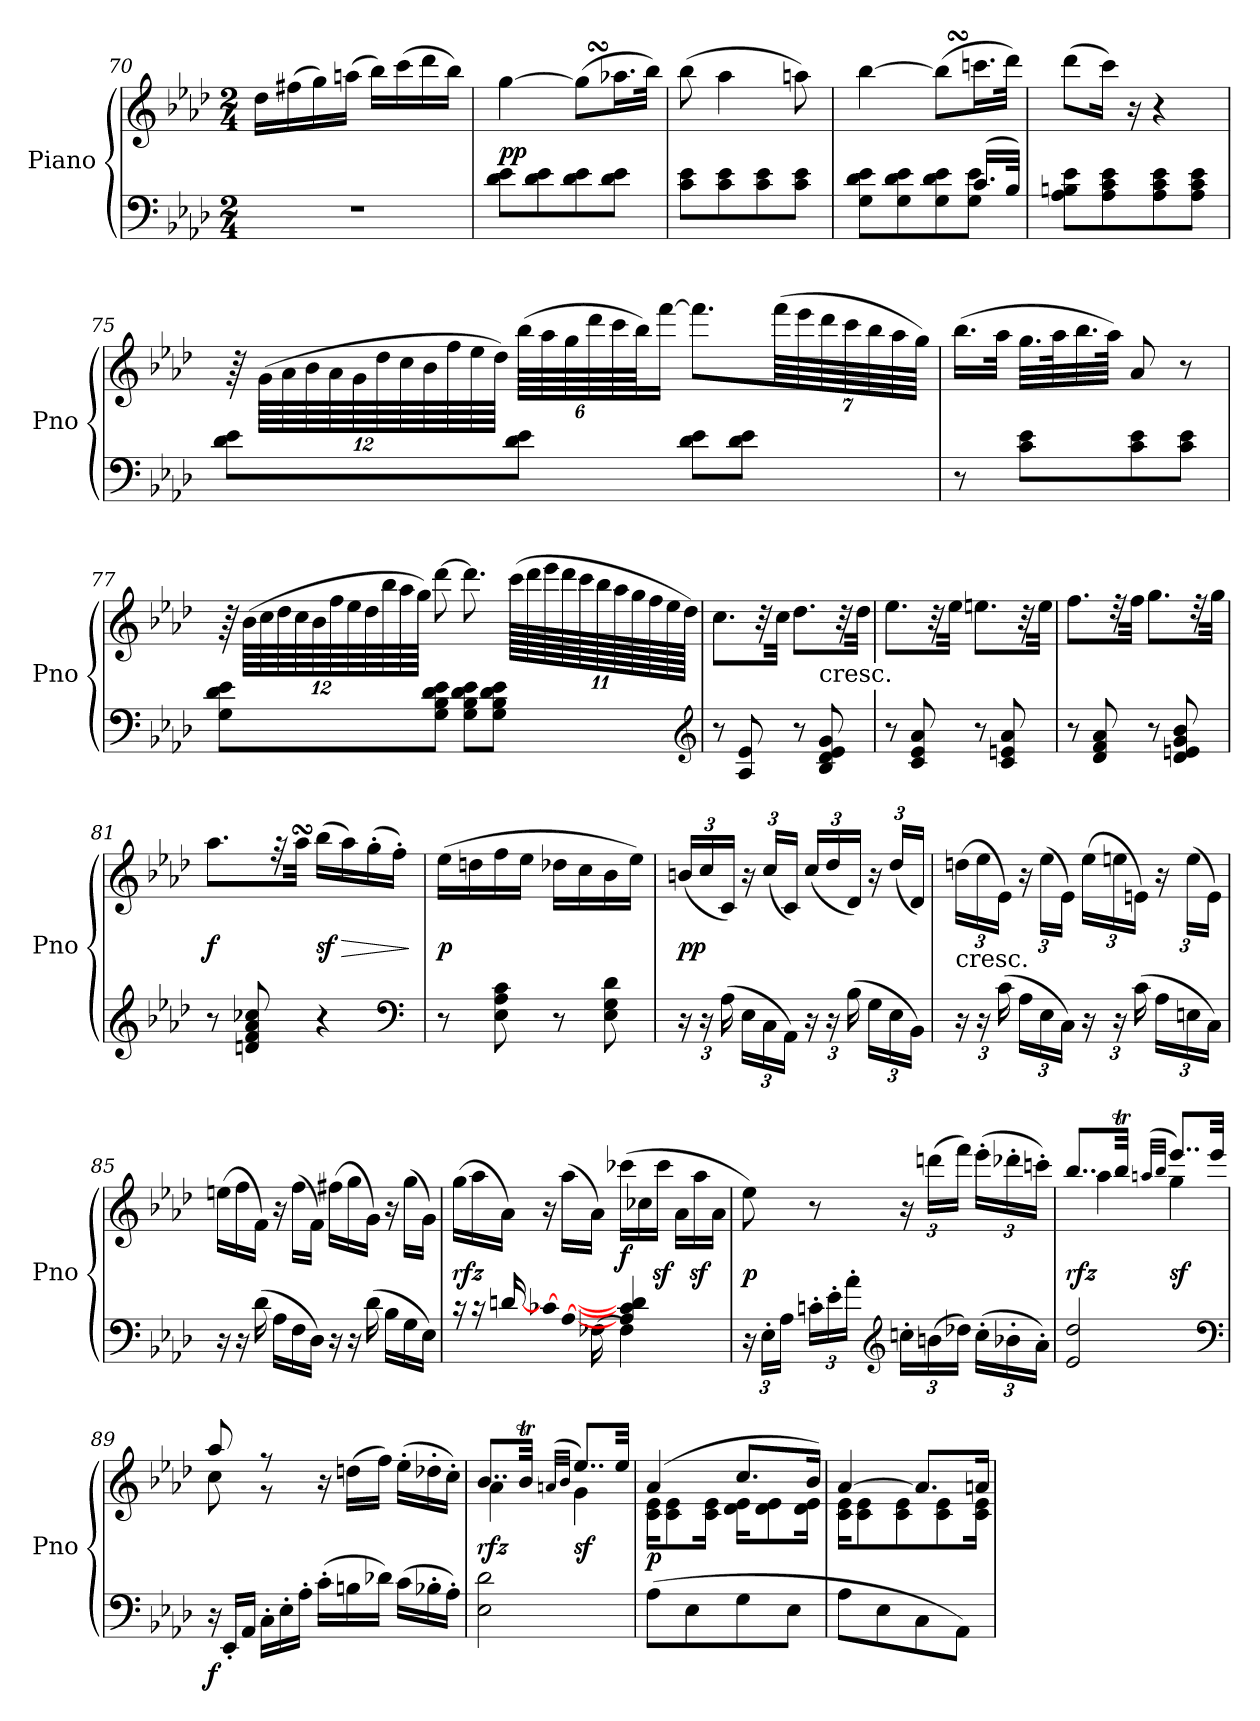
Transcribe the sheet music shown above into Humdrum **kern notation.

**kern	**kern	**dynam
*part1	*part1	*part1
*staff2	*staff1	*staff1/2
*I"Piano	*	*
*I'Pno	*	*
*clefF4	*clefG2	*
*k[b-e-a-d-]	*k[b-e-a-d-]	*
*A-:	*A-:	*
*M2/4	*M2/4	*
=70	=70	=70
2r	16dd-LL	.
.	(16ff#X	.
.	16gg)	.
.	(16aanJJ	.
.	16bb-LL)	.
.	(16ccc	.
.	16ddd-	.
.	16bb-JJ)	.
=71	=71	=71
8d- 8e-L	[4gg	pp
8d- 8e-	.	.
8d- 8e-	(8ggSsSL]	.
8d- 8e-J	16.aa-XL	.
.	32bb-JJk)	.
=72	=72	=72
8c 8e-L	(8bb-	.
8c 8e-	4aa-	.
8c 8e-	.	.
8c 8e-J	8aan)	.
=73	=73	=73
*^	*	*
4.ryy	8G 8d- 8e-L	[4bb-	.
.	8G 8d- 8e-	.	.
.	8G 8d- 8e-	(8bb-SSSL]	.
(16.cLL	8G 8e-J	16.cccnL	.
32B-JJk)	.	32ddd-JJk)	.
*v	*v	*	*
=74	=74	=74
8A- 8Bn 8e-L	(8ddd-L	.
8A- 8c 8e-	16cccJk)	.
.	16r	.
8A- 8c 8e-	4r	.
8A- 8c 8e-J	.	.
=75	=75	=75
*	*Xbrackettup	*
8d- 8e-L	96r	.
.	(96gLLLL	.
.	96a-	.
.	96b-	.
.	96a-	.
.	96g	.
.	96dd-	.
.	96cc	.
.	96b-	.
.	96ff	.
.	96ee-	.
.	96dd-JJJJ)	.
8d- 8e-J	(96bb-LLLL	.
.	96aa-	.
.	96gg	.
.	96ddd-	.
.	96ccc	.
.	96bb-JJ)	.
.	[16fffJJ	.
8d- 8e-L	8.fffL]	.
8d- 8e-J	.	.
.	(112fffLLL	.
.	112eee-	.
.	112ddd-	.
.	112ccc	.
.	112bb-	.
.	112aa-	.
.	112ggJJJJ)	.
=76	=76	=76
8r	(16.bb-LL	.
.	32aa-JJk	.
8c 8e-L	32.ggLLL	.
.	64aa-K	.
.	32.bb-	.
.	64aa-JJJk)	.
8c 8e-	8a-	.
8c 8e-J	8r	.
=77	=77	=77
8G 8d- 8e-L	96r	.
.	(96b-LLLL	.
.	96cc	.
.	96dd-	.
.	96cc	.
.	96b-	.
.	96ff	.
.	96ee-	.
.	96dd-	.
.	96bb-	.
.	96aa-	.
.	96ggJJJJ)	.
8G 8B- 8d- 8e-J	[8ddd-	.
8G 8B- 8d- 8e-L	8.ddd-]	.
8G 8B- 8d- 8e-J	.	.
.	(176cccLLLLL	.
.	176ddd-	.
.	176eee-	.
.	176ddd-	.
.	176ccc	.
.	176bb-	.
.	176aa-	.
.	176gg	.
.	176ff	.
.	176ee-	.
.	176dd-JJJJJ)	.
*clefG2	*	*
=78	=78	=78
*	*^	*
8r	8.ccL	4.ryy	.
8A- 8e-	.	.	.
.	32r	.	.
.	32ccJkk	.	.
8r	8.dd-L	.	.
!	!	!LO:TX:c:t=cresc.	!
8B- 8d- 8e- 8g	.	8ryy	.
.	32r	.	.
.	32dd-Jkk	.	.
*	*v	*v	*
=79	=79	=79
8r	8.ee-L	.
8c 8e- 8a-	.	.
.	32r	.
.	32ee-Jkk	.
8r	8.eenL	.
8c 8en 8a-	.	.
.	32r	.
.	32eeJkk	.
=80	=80	=80
8r	8.ffL	.
8d- 8f 8a-	.	.
.	32rdd	.
.	32ffJkk	.
8r	8.ggL	.
8d- 8en 8g 8b-	.	.
.	32rdd	.
.	32ggJkk	.
=81	=81	=81
8r	8.aa-L	f
8dn 8f 8a- 8cc-X	.	.
.	32rff	.
.	32aa-sSSsJkk	.
4r	(16bb-LL	sf
.	16aa-)	>
.	(16gg'	.
.	16ff'JJ)	.
*clefF4	*	*
.	.	]
=82	=82	=82
8r	(16ee-LL	p
.	16ddn	.
8E- 8A- 8c	16ff	.
.	16ee-JJ	.
8r	16dd-XLL	.
.	16cc	.
8E- 8G 8d-	16b-	.
.	16ee-JJ)	.
=83	=83	=83
*Xbrackettup	*	*
24r	(24bnLL	pp
24r	24cc	.
(24A-	24cJJ)	.
24E-\LL	24r	.
24C\	(24ccLL	.
24AA-\JJ)	24cJJ)	.
24r	(24ccLL	.
24r	24dd-	.
(24B-	24d-JJ)	.
24GLL	24r	.
24E-	(24dd-LL	.
24BB-JJ)	24d-JJ)	.
=84	=84	=84
!	!LO:TX:c:t=cresc.	!
24r	(24ddn\LL	.
24r	24ee-\	.
(24c	24e-\JJ)	.
24A-LL	24r	.
24E-	(24ee-\LL	.
24CJJ)	24e-\JJ)	.
24r	(24ee-\LL	.
24r	24een\	.
(24c	24en\JJ)	.
24A-LL	24r	.
24En	(24ee\LL	.
24CJJ)	24e\JJ)	.
=85	=85	=85
*Xtuplet	*Xtuplet	*
24r	(24eenLL	.
24r	24ff	.
(24d-	24fJJ)	.
24A-LL	24r	.
24F	(24ffLL	.
24D-JJ)	24fJJ)	.
24r	(24ff#XLL	.
24r	24gg	.
(24d-	24gJJ)	.
24B-LL	24r	.
24G	(24ggLL	.
24E-JJ)	24gJJ)	.
=86	=86	=86
*^	*	*
24rc	4ryy	(24ggLL	rfz
24rc	.	24aa-	.
[24dn/	.	24a-JJ)	.
!LO:N:vis=16	!	!	!
[24c-X	.	24r	.
!LO:N:vis=8	!	!	!
[24A-	.	(24aa-LL	.
[24F-X	.	24a-JJ)	.
4A-] 4c-] 4d]	4F-]	(24ccc-XLL	f
.	.	24cc-X	.
.	.	24ccc-JJ	sf
.	.	24a-LL	.
.	.	24aa-	sf
.	.	24a-JJ	.
*v	*v	*	*
=87	=87	=87
*tuplet	*	*
24r	8ee-)	p
24E-'LL	.	.
24A-JJ	.	.
24cn'LL	8r	.
24e-'\	.	.
24a-'\JJ	.	.
*clefG2	*	*
*	*tuplet	*
24ccn'LL	24r	.
(24bn	(24dddnLL	.
24dd-XJJ)	24fffJJ)	.
(24cc'LL	(24eee-'LL	.
24b-X'	24ddd-X'	.
24a-'JJ)	24cccn'JJ)	.
=88	=88	=88
*	*^	*
2e- 2dd-	8..bb-L	4aa-	rfz
.	32bb-TJkk	.	.
.	(32qaanLLL	.	.
.	32qbb-JJJ	.	.
.	8..eee-L)	4gg	sf
.	32eee-Jkk	.	.
*clefF4	*	*	*
=89	=89	=89	=89
*Xtuplet	*	*	*
!	!	!	!LO:DY:b=2
24r	8aa-	8cc	f
24EE-'LL	.	.	.
24AA-JJ	.	.	.
24C'LL	8r	8r	.
24E-'	.	.	.
24A-'JJ	.	.	.
*	*	*Xtuplet	*
(24c'LL	4ryy	24r	.
24Bn	.	(24ddnLL	.
24d-XJJ)	.	24ffJJ)	.
(24cLL	.	(24ee-'LL	.
24B-X'	.	24dd-X'	.
24A-'JJ)	.	24cc'JJ)	.
=90	=90	=90	=90
2E- 2d-	8..b-L	4a-	rfz
.	32b-TJkk	.	.
.	(32qanLLL	.	.
.	32qb-JJJ	.	.
.	8..ee-L)	4g	sf
.	32ee-Jkk	.	.
=91	=91	=91	=91
(8A-L	(4a-	16c 16e-KL	p
.	.	8c 8e-	.
8E-	.	.	.
.	.	16c 16e-Jk	.
8G	8.ccL	16d- 16e-KL	.
.	.	8d- 8e-	.
8E-J	.	.	.
.	16b-Jk)	16d- 16e-Jk	.
=92	=92	=92	=92
8A-L	[4a-	16c 16e-KL	.
.	.	8c 8e-	.
8E-	.	.	.
.	.	8c 8e-	.
8C	8.a-L]	.	.
.	.	8c 8e-	.
8AA-J)	.	.	.
.	16anJk	16c 16e-Jk	.
*	*v	*v	*
=	=	=
*-	*-	*-
